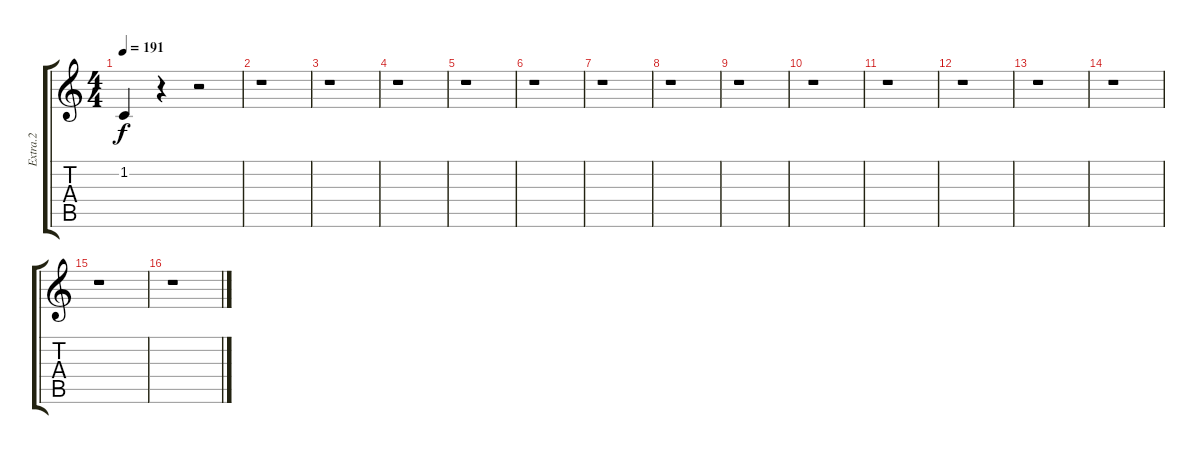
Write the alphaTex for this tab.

\track ("Extra.2" "Extra.2") {instrument lead2sawtooth}
\staff {score tabs}
\tuning (E4 B3 G3 D3 A2 E2) {hide}
\ts (4 4)
\tempo 191
\clef g2
\ks c
1.2.4{dy f} r.4 r.2 |
r.1 |
r.1 |
r.1 |
r.1 |
r.1 |
r.1 |
r.1 |
r.1 |
r.1 |
r.1 |
r.1 |
r.1 |
r.1 |
r.1 |
r.1
